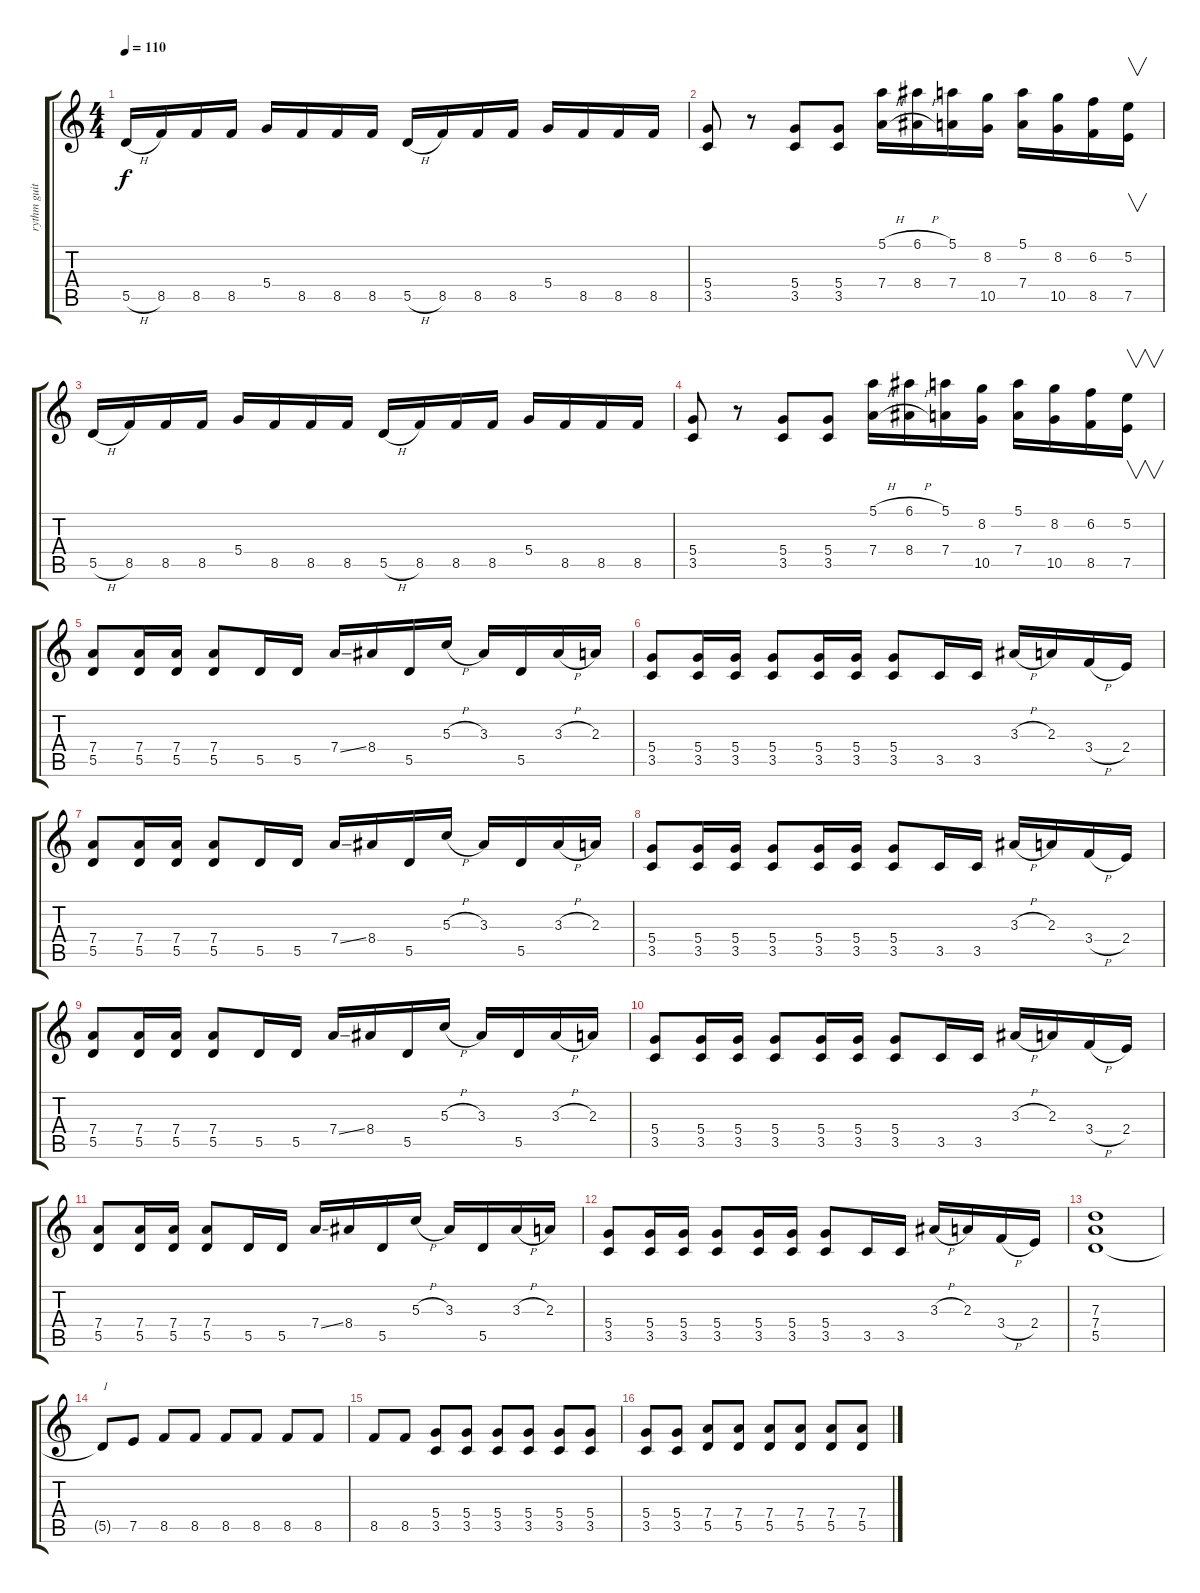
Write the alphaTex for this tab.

\track ("rythm guitar" "rythm guit") {instrument distortionguitar}
\staff {score tabs}
\tuning (E4 B3 G3 D3 A2 E2) {hide}
\ts (4 4)
\tempo 110
\clef g2
\ks c
5.5{h}.16{dy f} 8.5.16 8.5.16 8.5.16 5.4.16 8.5.16 8.5.16 8.5.16 5.5{h}.16 8.5.16 8.5.16 8.5.16 5.4.16 8.5.16 8.5.16 8.5.16 |
(5.4 3.5).8 r.8 (5.4 3.5).8 (5.4 3.5).8 (5.1{h} 7.4{h}).16 (6.1{h} 8.4{h}).16 (5.1 7.4).16 (8.2 10.5).16 (5.1 7.4).16 (8.2 10.5).16 (6.2 8.5).16 (5.2 7.5).16{v} |
5.5{h}.16 8.5.16 8.5.16 8.5.16 5.4.16 8.5.16 8.5.16 8.5.16 5.5{h}.16 8.5.16 8.5.16 8.5.16 5.4.16 8.5.16 8.5.16 8.5.16 |
(5.4 3.5).8 r.8 (5.4 3.5).8 (5.4 3.5).8 (5.1{h} 7.4{h}).16 (6.1{h} 8.4{h}).16 (5.1 7.4).16 (8.2 10.5).16 (5.1 7.4).16 (8.2 10.5).16 (6.2 8.5).16 (5.2 7.5).16{v} |
(7.4 5.5).8 (7.4 5.5).16 (7.4 5.5).16 (7.4 5.5).8 5.5.16 5.5.16 7.4{ss}.16 8.4.16 5.5.16 5.3{h}.16 3.3.16 5.5.16 3.3{h}.16 2.3.16 |
(5.4 3.5).8 (5.4 3.5).16 (5.4 3.5).16 (5.4 3.5).8 (5.4 3.5).16 (5.4 3.5).16 (5.4 3.5).8 3.5.16 3.5.16 3.3{h}.16 2.3.16 3.4{h}.16 2.4.16 |
(7.4 5.5).8 (7.4 5.5).16 (7.4 5.5).16 (7.4 5.5).8 5.5.16 5.5.16 7.4{ss}.16 8.4.16 5.5.16 5.3{h}.16 3.3.16 5.5.16 3.3{h}.16 2.3.16 |
(5.4 3.5).8 (5.4 3.5).16 (5.4 3.5).16 (5.4 3.5).8 (5.4 3.5).16 (5.4 3.5).16 (5.4 3.5).8 3.5.16 3.5.16 3.3{h}.16 2.3.16 3.4{h}.16 2.4.16 |
(7.4 5.5).8 (7.4 5.5).16 (7.4 5.5).16 (7.4 5.5).8 5.5.16 5.5.16 7.4{ss}.16 8.4.16 5.5.16 5.3{h}.16 3.3.16 5.5.16 3.3{h}.16 2.3.16 |
(5.4 3.5).8 (5.4 3.5).16 (5.4 3.5).16 (5.4 3.5).8 (5.4 3.5).16 (5.4 3.5).16 (5.4 3.5).8 3.5.16 3.5.16 3.3{h}.16 2.3.16 3.4{h}.16 2.4.16 |
(7.4 5.5).8 (7.4 5.5).16 (7.4 5.5).16 (7.4 5.5).8 5.5.16 5.5.16 7.4{ss}.16 8.4.16 5.5.16 5.3{h}.16 3.3.16 5.5.16 3.3{h}.16 2.3.16 |
(5.4 3.5).8 (5.4 3.5).16 (5.4 3.5).16 (5.4 3.5).8 (5.4 3.5).16 (5.4 3.5).16 (5.4 3.5).8 3.5.16 3.5.16 3.3{h}.16 2.3.16 3.4{h}.16 2.4.16 |
(7.3 7.4 5.5).1 |
5.5{t}.8{txt "1"} 7.5.8 8.5.8 8.5.8 8.5.8 8.5.8 8.5.8 8.5.8 |
8.5.8 8.5.8 (5.4 3.5).8 (5.4 3.5).8 (5.4 3.5).8 (5.4 3.5).8 (5.4 3.5).8 (5.4 3.5).8 |
(5.4 3.5).8 (5.4 3.5).8 (7.4 5.5).8 (7.4 5.5).8 (7.4 5.5).8 (7.4 5.5).8 (7.4 5.5).8 (7.4 5.5).8
